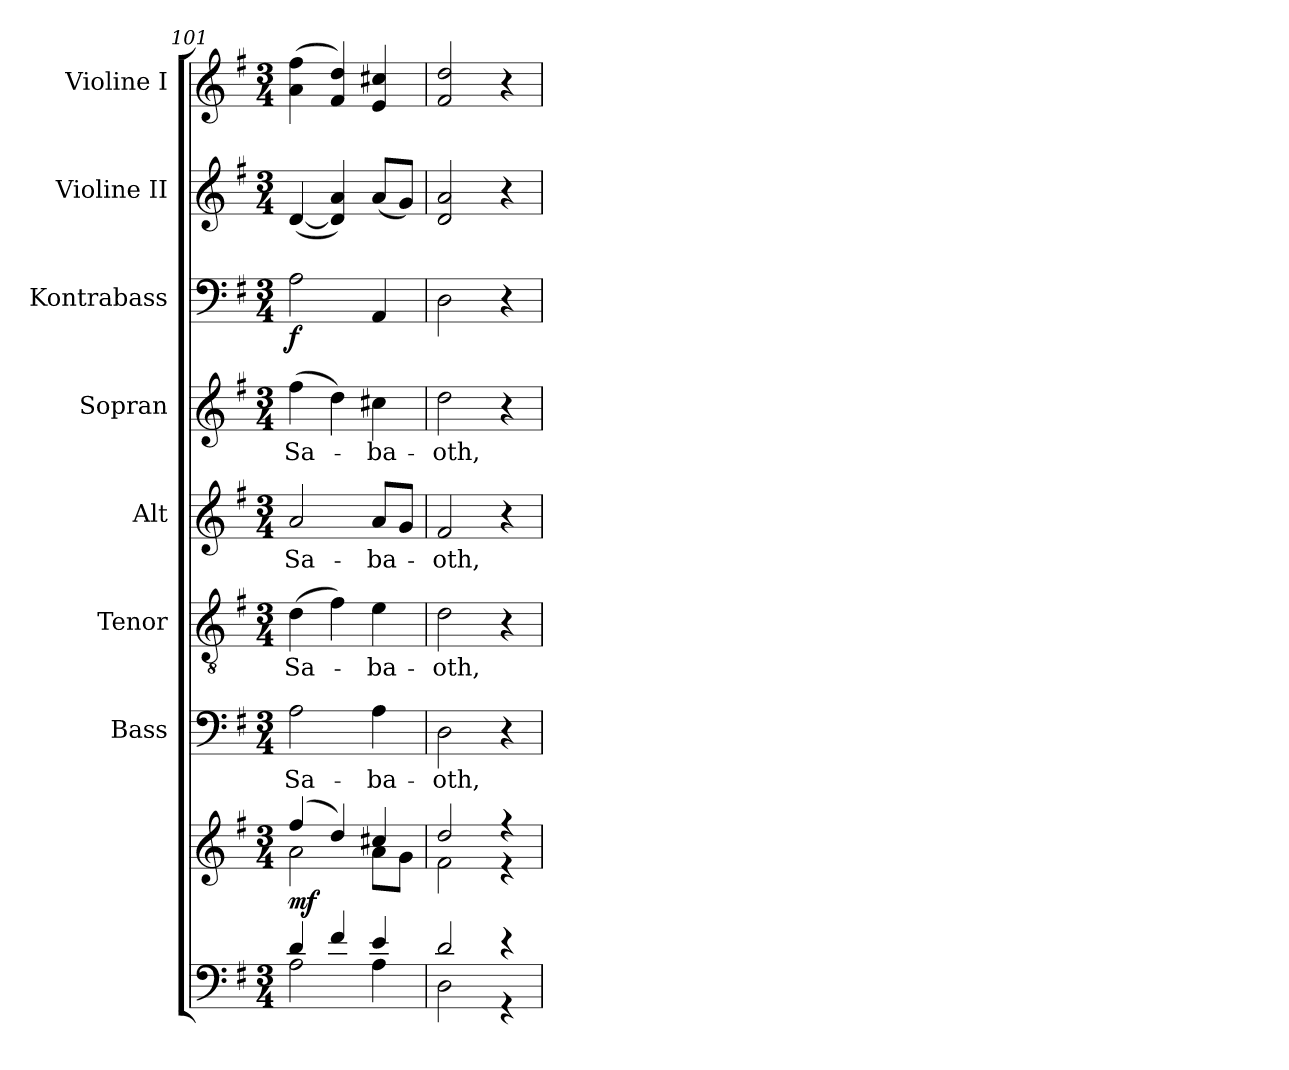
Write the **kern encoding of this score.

**kern	**kern	**dynam	**kern	**text	**kern	**text	**kern	**text	**kern	**text	**kern	**dynam	**kern	**kern
*part8	*part8	*part8	*part7	*part7	*part6	*part6	*part5	*part5	*part4	*part4	*part3	*part3	*part2	*part1
*staff9	*staff8	*staff8/9	*staff7	*staff7	*staff6	*staff6	*staff5	*staff5	*staff4	*staff4	*staff3	*staff3	*staff2	*staff1
*	*	*	*I"Bass	*	*I"Tenor	*	*I"Alt	*	*I"Sopran	*	*I"Kontrabass	*	*I"Violine II	*I"Violine I
*	*	*	*I'B.	*	*I'T.	*	*I'A.	*	*I'S.	*	*I'Kb.	*	*I'Vl. II	*I'Vl. I
*clefF4	*clefG2	*	*clefF4	*	*clefGv2	*	*clefG2	*	*clefG2	*	*clefF4	*	*clefG2	*clefG2
*	*	*	*	*	*	*	*	*	*	*	*ITrd7c12	*	*	*
*k[f#]	*k[f#]	*	*k[f#]	*	*k[f#]	*	*k[f#]	*	*k[f#]	*	*k[f#]	*	*k[f#]	*k[f#]
*G:	*G:	*	*G:	*	*G:	*	*G:	*	*G:	*	*G:	*	*G:	*G:
*M3/4	*M3/4	*	*M3/4	*	*M3/4	*	*M3/4	*	*M3/4	*	*M3/4	*	*M3/4	*M3/4
=101	=101	=101	=101	=101	=101	=101	=101	=101	=101	=101	=101	=101	=101	=101
*^	*^	*	*	*	*	*	*	*	*	*	*	*	*	*
!	!	!	!	!LO:DY:b	!	!LO:LY:b	!	!LO:LY:b	!	!LO:LY:b	!	!LO:LY:b	!	!LO:DY:b	!	!
4d/	2A\	(4ff#/	2a\	mf	2A\	Sa-	(>4d\	Sa-	2a/	Sa-	(>4ff#\	Sa-	2AA\	f	([4d/	(>4a\ 4ff#\
4f#/	.	4dd/)	.	.	.	.	4f#\)	.	.	.	4dd\)	.	.	.	4d/] 4a/)	4f#/ 4dd/)
!	!	!	!	!	!	!LO:LY:b	!	!LO:LY:b	!	!LO:LY:b	!	!LO:LY:b	!	!	!	!
4e/	4A\	4cc#X/	8a\L	.	4A\	-ba-	4e\	-ba-	8a/L	-ba-	4cc#X\	-ba-	4AAA/	.	(<8a/L	4e/ 4cc#X/
.	.	.	8g\J	.	.	.	.	.	8g/J	.	.	.	.	.	8g/J)	.
=102	=102	=102	=102	=102	=102	=102	=102	=102	=102	=102	=102	=102	=102	=102	=102	=102
!	!	!	!	!	!	!LO:LY:b	!	!LO:LY:b	!	!LO:LY:b	!	!LO:LY:b	!	!	!	!
2d/	2D\	2dd/	2f#\	.	2D\	-oth,	2d\	-oth,	2f#/	-oth,	2dd\	-oth,	2DD\	.	2d/ 2a/	2f#/ 2dd/
4r	4r	4r	4r	.	4r	.	4r	.	4r	.	4r	.	4r	.	4r	4r
*v	*v	*	*	*	*	*	*	*	*	*	*	*	*	*	*	*
*	*v	*v	*	*	*	*	*	*	*	*	*	*	*	*	*
=	=	=	=	=	=	=	=	=	=	=	=	=	=	=
*-	*-	*-	*-	*-	*-	*-	*-	*-	*-	*-	*-	*-	*-	*-
